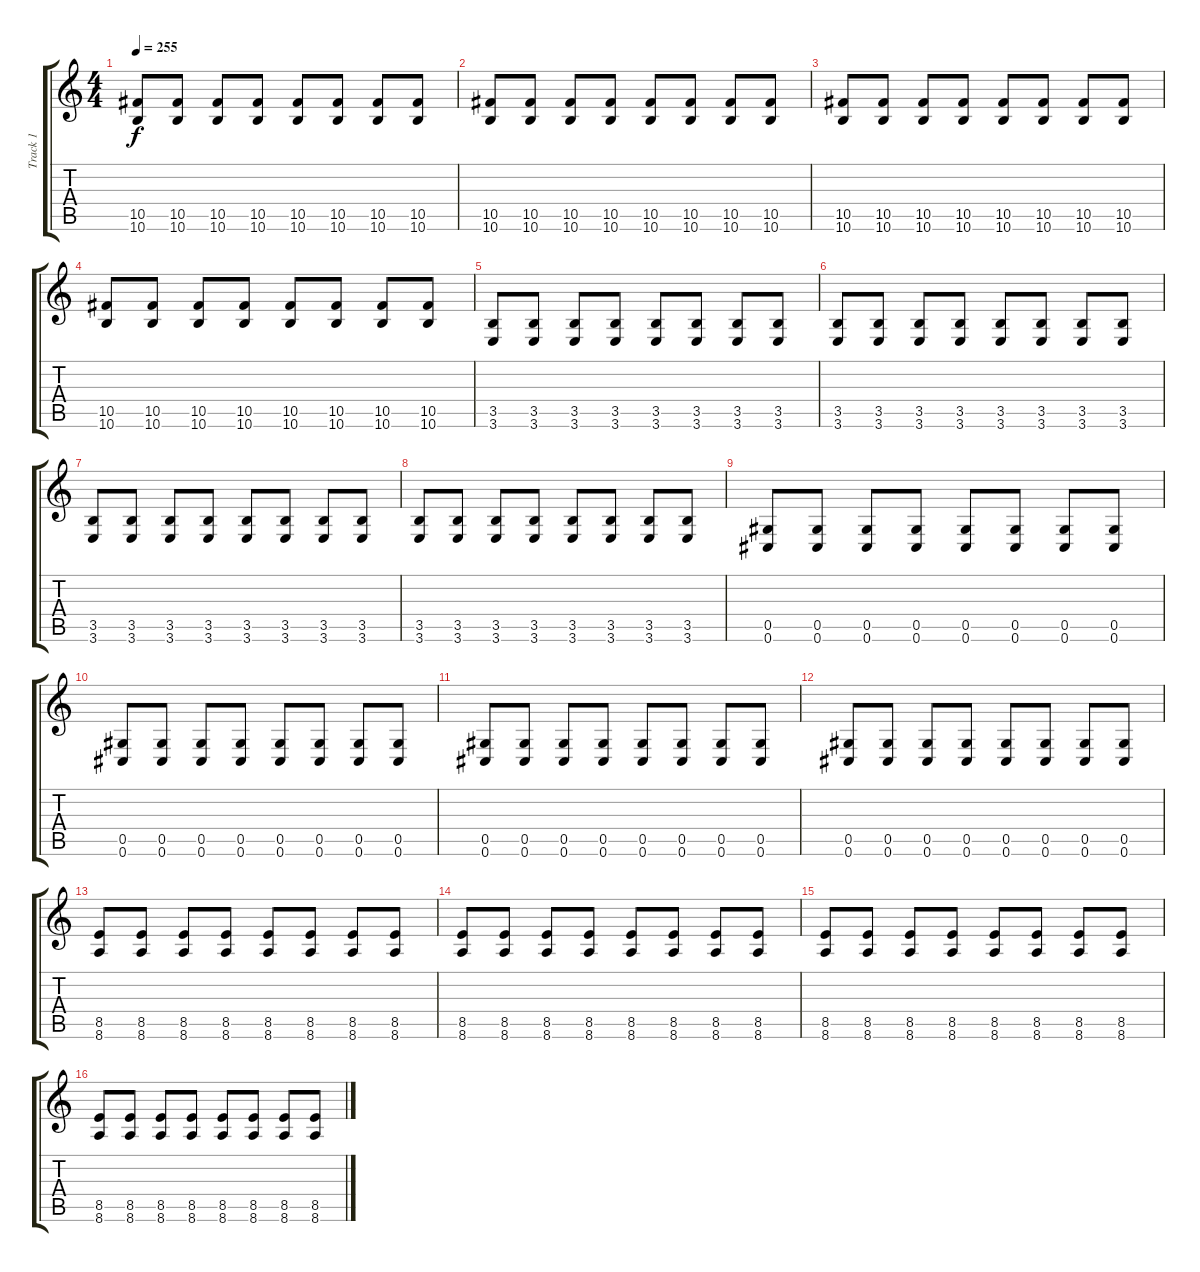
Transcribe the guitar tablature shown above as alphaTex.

\track ("Track 1" "Track 1") {instrument distortionguitar}
\staff {score tabs}
\tuning (Eb4 Bb3 Gb3 Db3 Ab2 Db2) {hide}
\ts (4 4)
\tempo 255
\clef g2
\ks c
(10.5 10.6).8{dy f} (10.5 10.6).8 (10.5 10.6).8 (10.5 10.6).8 (10.5 10.6).8 (10.5 10.6).8 (10.5 10.6).8 (10.5 10.6).8 |
(10.5 10.6).8 (10.5 10.6).8 (10.5 10.6).8 (10.5 10.6).8 (10.5 10.6).8 (10.5 10.6).8 (10.5 10.6).8 (10.5 10.6).8 |
(10.5 10.6).8 (10.5 10.6).8 (10.5 10.6).8 (10.5 10.6).8 (10.5 10.6).8 (10.5 10.6).8 (10.5 10.6).8 (10.5 10.6).8 |
(10.5 10.6).8 (10.5 10.6).8 (10.5 10.6).8 (10.5 10.6).8 (10.5 10.6).8 (10.5 10.6).8 (10.5 10.6).8 (10.5 10.6).8 |
(3.5 3.6).8 (3.5 3.6).8 (3.5 3.6).8 (3.5 3.6).8 (3.5 3.6).8 (3.5 3.6).8 (3.5 3.6).8 (3.5 3.6).8 |
(3.5 3.6).8 (3.5 3.6).8 (3.5 3.6).8 (3.5 3.6).8 (3.5 3.6).8 (3.5 3.6).8 (3.5 3.6).8 (3.5 3.6).8 |
(3.5 3.6).8 (3.5 3.6).8 (3.5 3.6).8 (3.5 3.6).8 (3.5 3.6).8 (3.5 3.6).8 (3.5 3.6).8 (3.5 3.6).8 |
(3.5 3.6).8 (3.5 3.6).8 (3.5 3.6).8 (3.5 3.6).8 (3.5 3.6).8 (3.5 3.6).8 (3.5 3.6).8 (3.5 3.6).8 |
(0.5 0.6).8 (0.5 0.6).8 (0.5 0.6).8 (0.5 0.6).8 (0.5 0.6).8 (0.5 0.6).8 (0.5 0.6).8 (0.5 0.6).8 |
(0.5 0.6).8 (0.5 0.6).8 (0.5 0.6).8 (0.5 0.6).8 (0.5 0.6).8 (0.5 0.6).8 (0.5 0.6).8 (0.5 0.6).8 |
(0.5 0.6).8 (0.5 0.6).8 (0.5 0.6).8 (0.5 0.6).8 (0.5 0.6).8 (0.5 0.6).8 (0.5 0.6).8 (0.5 0.6).8 |
(0.5 0.6).8 (0.5 0.6).8 (0.5 0.6).8 (0.5 0.6).8 (0.5 0.6).8 (0.5 0.6).8 (0.5 0.6).8 (0.5 0.6).8 |
(8.5 8.6).8 (8.5 8.6).8 (8.5 8.6).8 (8.5 8.6).8 (8.5 8.6).8 (8.5 8.6).8 (8.5 8.6).8 (8.5 8.6).8 |
(8.5 8.6).8 (8.5 8.6).8 (8.5 8.6).8 (8.5 8.6).8 (8.5 8.6).8 (8.5 8.6).8 (8.5 8.6).8 (8.5 8.6).8 |
(8.5 8.6).8 (8.5 8.6).8 (8.5 8.6).8 (8.5 8.6).8 (8.5 8.6).8 (8.5 8.6).8 (8.5 8.6).8 (8.5 8.6).8 |
(8.5 8.6).8 (8.5 8.6).8 (8.5 8.6).8 (8.5 8.6).8 (8.5 8.6).8 (8.5 8.6).8 (8.5 8.6).8 (8.5 8.6).8
